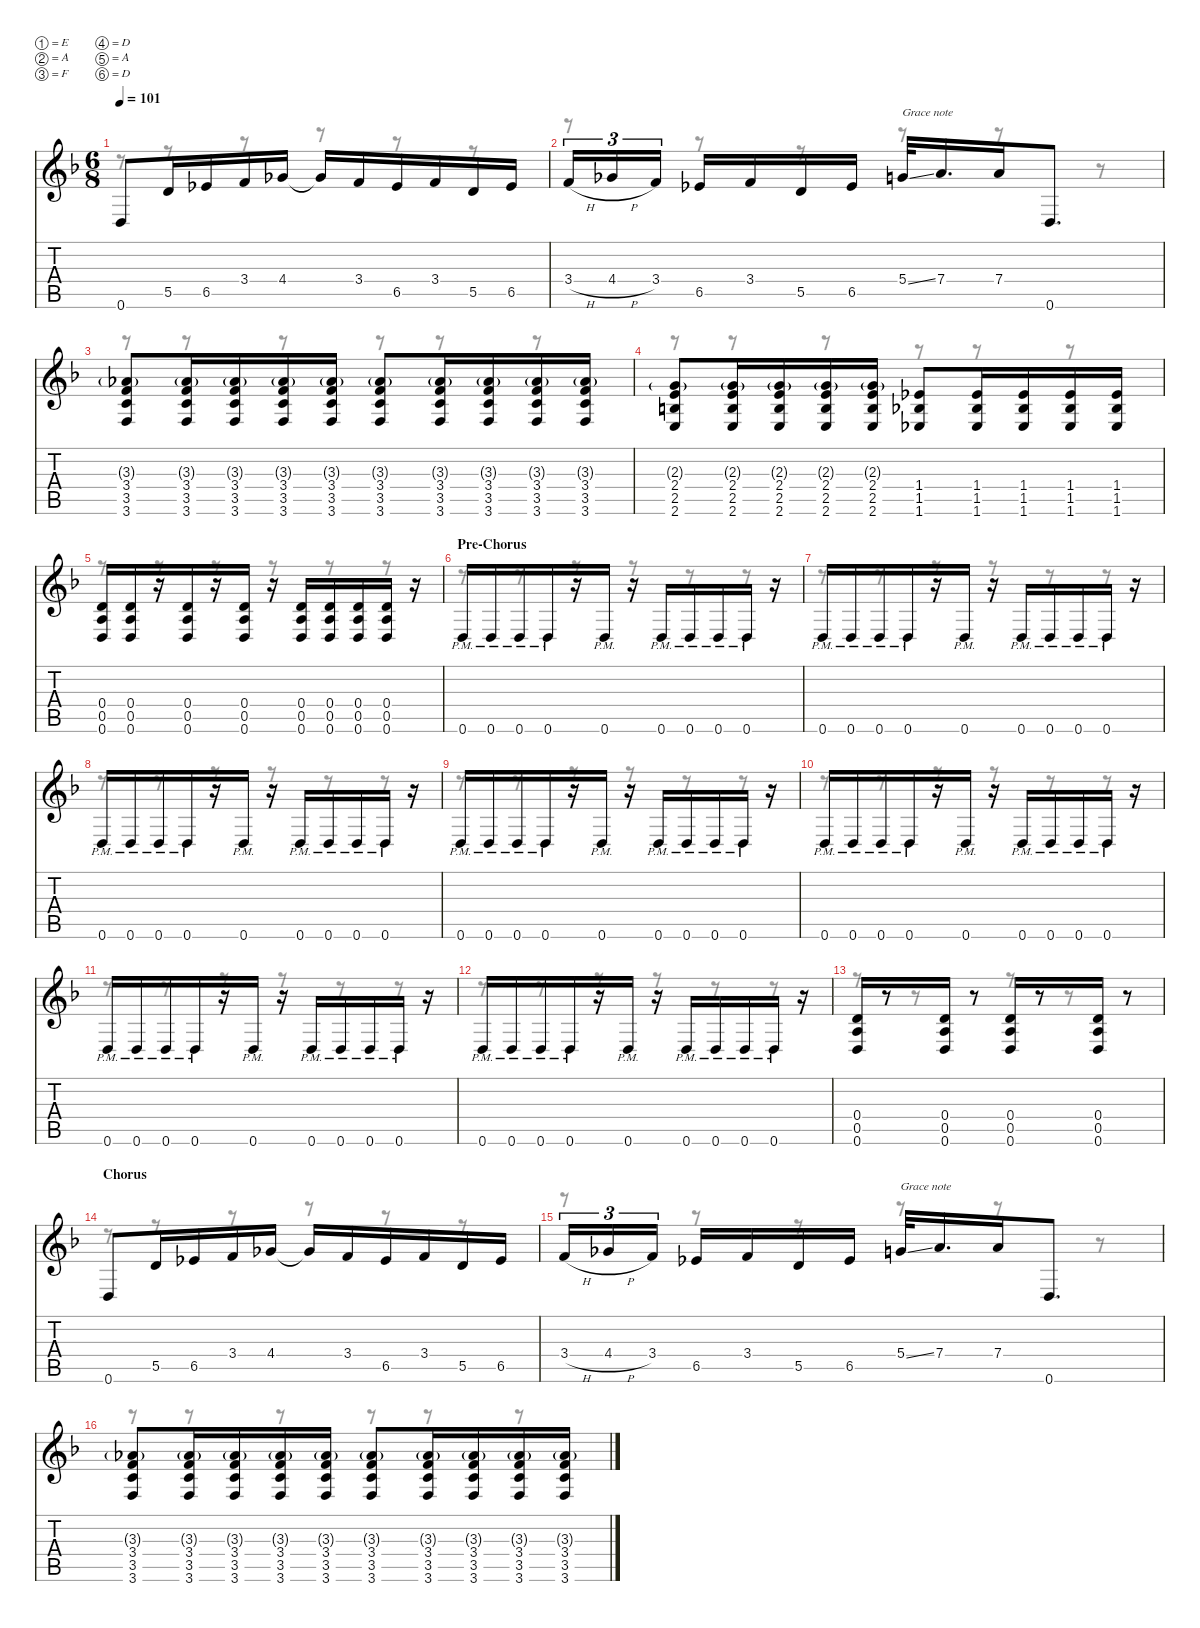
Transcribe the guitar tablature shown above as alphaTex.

\defaultSystemsLayout 4
\hideDynamics
\bracketExtendMode nobrackets
\singleTrackTrackNamePolicy hidden
\multiTrackTrackNamePolicy hidden
\otherSystemsTrackNameOrientation horizontal
\track ("P. Lindgren" "dist.guit.") {instrument distortionguitar}
\staff {score tabs}
\tuning (E4 A3 F3 D3 A2 D2)
\voice
\ts (6 8)
\tempo 101
\clef g2
\ks dminor
0.6{acc forcenatural}.8{dy f beam Up} 5.5{acc forcenatural}.16{beam Up} 6.5{acc b}.16{beam Up} 3.4{acc forcenatural}.16{beam Up} 4.4{acc b}.16{beam Up} 4.4{t acc b}.16{beam Up} 3.4{acc forcenatural}.16{beam Up} 6.5{acc b}.16{beam Up} 3.4{acc forcenatural}.16{beam Up} 5.5{acc forcenatural}.16{beam Up} 6.5{acc b}.16{beam Up} |
3.4{h acc forcenatural}.16{tu (3 2) beam Up} 4.4{h acc b}.16{tu (3 2) dy ff beam Up} 3.4{acc forcenatural}.16{tu (3 2) beam Up} 6.5{acc b}.16{dy f beam Up} 3.4{acc forcenatural}.16{beam Up} 5.5{acc forcenatural}.16{beam Up} 6.5{acc b}.16{beam Up} 5.4{ss acc forcenatural}.32{txt "Grace note" beam Up} 7.4{acc forcenatural}.16{d beam Up} 7.4{acc forcenatural}.16{beam Up} 0.6{acc forcenatural}.8{d beam Up} |
(3.3{g acc b} 3.4{acc forcenatural} 3.5{acc forcenatural} 3.6{acc forcenatural}).8{beam Up} (3.3{g acc b} 3.4{acc forcenatural} 3.5{acc forcenatural} 3.6{acc forcenatural}).16{beam Up} (3.3{g acc b} 3.4{acc forcenatural} 3.5{acc forcenatural} 3.6{acc forcenatural}).16{beam Up} (3.3{g acc b} 3.4{acc forcenatural} 3.5{acc forcenatural} 3.6{acc forcenatural}).16{beam Up} (3.3{g acc b} 3.4{acc forcenatural} 3.5{acc forcenatural} 3.6{acc forcenatural}).16{beam Up} (3.3{g acc b} 3.4{acc forcenatural} 3.5{acc forcenatural} 3.6{acc forcenatural}).8{beam Up} (3.3{g acc b} 3.4{acc forcenatural} 3.5{acc forcenatural} 3.6{acc forcenatural}).16{beam Up} (3.3{g acc b} 3.4{acc forcenatural} 3.5{acc forcenatural} 3.6{acc forcenatural}).16{beam Up} (3.3{g acc b} 3.4{acc forcenatural} 3.5{acc forcenatural} 3.6{acc forcenatural}).16{beam Up} (3.3{g acc b} 3.4{acc forcenatural} 3.5{acc forcenatural} 3.6{acc forcenatural}).16{beam Up} |
(2.3{g acc forcenatural} 2.4{acc forcenatural} 2.5{acc forcenatural} 2.6{acc forcenatural}).8{beam Up} (2.3{g acc forcenatural} 2.4{acc forcenatural} 2.5{acc forcenatural} 2.6{acc forcenatural}).16{beam Up} (2.3{g acc forcenatural} 2.4{acc forcenatural} 2.5{acc forcenatural} 2.6{acc forcenatural}).16{beam Up} (2.3{g acc forcenatural} 2.4{acc forcenatural} 2.5{acc forcenatural} 2.6{acc forcenatural}).16{beam Up} (2.3{g acc forcenatural} 2.4{acc forcenatural} 2.5{acc forcenatural} 2.6{acc forcenatural}).16{beam Up} (1.4{acc b} 1.5{acc b} 1.6{acc b}).8{beam Up} (1.4{acc b} 1.5{acc b} 1.6{acc b}).16{beam Up} (1.4{acc b} 1.5{acc b} 1.6{acc b}).16{beam Up} (1.4{acc b} 1.5{acc b} 1.6{acc b}).16{beam Up} (1.4{acc b} 1.5{acc b} 1.6{acc b}).16{beam Up} |
(0.4{acc forcenatural} 0.5{acc forcenatural} 0.6{acc forcenatural}).16{beam Up} (0.4{acc forcenatural} 0.5{acc forcenatural} 0.6{acc forcenatural}).16{beam Up} r.16{beam Up} (0.4{acc forcenatural} 0.5{acc forcenatural} 0.6{acc forcenatural}).16{beam Up} r.16{beam Up} (0.4{acc forcenatural} 0.5{acc forcenatural} 0.6{acc forcenatural}).16{beam Up} r.16{beam Up} (0.4{acc forcenatural} 0.5{acc forcenatural} 0.6{acc forcenatural}).16{beam Up} (0.4{acc forcenatural} 0.5{acc forcenatural} 0.6{acc forcenatural}).16{beam Up} (0.4{acc forcenatural} 0.5{acc forcenatural} 0.6{acc forcenatural}).16{beam Up} (0.4{acc forcenatural} 0.5{acc forcenatural} 0.6{acc forcenatural}).16{beam Up} r.16{beam Up} |
\section ("" "Pre-Chorus")
0.6{pm acc forcenatural}.16{dy ff beam Up} 0.6{pm acc forcenatural}.16{beam Up} 0.6{pm acc forcenatural}.16{beam Up} 0.6{pm acc forcenatural}.16{beam Up} r.16{beam Up} 0.6{pm acc forcenatural}.16{beam Up} r.16{beam Up} 0.6{pm acc forcenatural}.16{beam Up} 0.6{pm acc forcenatural}.16{beam Up} 0.6{pm acc forcenatural}.16{beam Up} 0.6{pm acc forcenatural}.16{beam Up} r.16{beam Up} |
0.6{pm acc forcenatural}.16{beam Up} 0.6{pm acc forcenatural}.16{beam Up} 0.6{pm acc forcenatural}.16{beam Up} 0.6{pm acc forcenatural}.16{beam Up} r.16{beam Up} 0.6{pm acc forcenatural}.16{beam Up} r.16{beam Up} 0.6{pm acc forcenatural}.16{beam Up} 0.6{pm acc forcenatural}.16{beam Up} 0.6{pm acc forcenatural}.16{beam Up} 0.6{pm acc forcenatural}.16{beam Up} r.16{beam Up} |
0.6{pm acc forcenatural}.16{beam Up} 0.6{pm acc forcenatural}.16{beam Up} 0.6{pm acc forcenatural}.16{beam Up} 0.6{pm acc forcenatural}.16{beam Up} r.16{beam Up} 0.6{pm acc forcenatural}.16{beam Up} r.16{beam Up} 0.6{pm acc forcenatural}.16{beam Up} 0.6{pm acc forcenatural}.16{beam Up} 0.6{pm acc forcenatural}.16{beam Up} 0.6{pm acc forcenatural}.16{beam Up} r.16{beam Up} |
0.6{pm acc forcenatural}.16{beam Up} 0.6{pm acc forcenatural}.16{beam Up} 0.6{pm acc forcenatural}.16{beam Up} 0.6{pm acc forcenatural}.16{beam Up} r.16{beam Up} 0.6{pm acc forcenatural}.16{beam Up} r.16{beam Up} 0.6{pm acc forcenatural}.16{beam Up} 0.6{pm acc forcenatural}.16{beam Up} 0.6{pm acc forcenatural}.16{beam Up} 0.6{pm acc forcenatural}.16{beam Up} r.16{beam Up} |
0.6{pm acc forcenatural}.16{beam Up} 0.6{pm acc forcenatural}.16{beam Up} 0.6{pm acc forcenatural}.16{beam Up} 0.6{pm acc forcenatural}.16{beam Up} r.16{beam Up} 0.6{pm acc forcenatural}.16{beam Up} r.16{beam Up} 0.6{pm acc forcenatural}.16{beam Up} 0.6{pm acc forcenatural}.16{beam Up} 0.6{pm acc forcenatural}.16{beam Up} 0.6{pm acc forcenatural}.16{beam Up} r.16{beam Up} |
0.6{pm acc forcenatural}.16{beam Up} 0.6{pm acc forcenatural}.16{beam Up} 0.6{pm acc forcenatural}.16{beam Up} 0.6{pm acc forcenatural}.16{beam Up} r.16{beam Up} 0.6{pm acc forcenatural}.16{beam Up} r.16{beam Up} 0.6{pm acc forcenatural}.16{beam Up} 0.6{pm acc forcenatural}.16{beam Up} 0.6{pm acc forcenatural}.16{beam Up} 0.6{pm acc forcenatural}.16{beam Up} r.16{beam Up} |
0.6{pm acc forcenatural}.16{beam Up} 0.6{pm acc forcenatural}.16{beam Up} 0.6{pm acc forcenatural}.16{beam Up} 0.6{pm acc forcenatural}.16{beam Up} r.16{beam Up} 0.6{pm acc forcenatural}.16{beam Up} r.16{beam Up} 0.6{pm acc forcenatural}.16{beam Up} 0.6{pm acc forcenatural}.16{beam Up} 0.6{pm acc forcenatural}.16{beam Up} 0.6{pm acc forcenatural}.16{beam Up} r.16{beam Up} |
(0.4{acc forcenatural} 0.5{acc forcenatural} 0.6{acc forcenatural}).16{dy f beam Up} r.8{beam Up} (0.4{acc forcenatural} 0.5{acc forcenatural} 0.6{acc forcenatural}).16{beam Up} r.8{beam Up} (0.4{acc forcenatural} 0.5{acc forcenatural} 0.6{acc forcenatural}).16{beam Up} r.8{beam Up} (0.4{acc forcenatural} 0.5{acc forcenatural} 0.6{acc forcenatural}).16{beam Up} r.8{beam Up} |
\section ("" "Chorus")
0.6{acc forcenatural}.8{beam Up} 5.5{acc forcenatural}.16{beam Up} 6.5{acc b}.16{beam Up} 3.4{acc forcenatural}.16{beam Up} 4.4{acc b}.16{beam Up} 4.4{t acc b}.16{beam Up} 3.4{acc forcenatural}.16{beam Up} 6.5{acc b}.16{beam Up} 3.4{acc forcenatural}.16{beam Up} 5.5{acc forcenatural}.16{beam Up} 6.5{acc b}.16{beam Up} |
3.4{h acc forcenatural}.16{tu (3 2) beam Up} 4.4{h acc b}.16{tu (3 2) dy ff beam Up} 3.4{acc forcenatural}.16{tu (3 2) beam Up} 6.5{acc b}.16{dy f beam Up} 3.4{acc forcenatural}.16{beam Up} 5.5{acc forcenatural}.16{beam Up} 6.5{acc b}.16{beam Up} 5.4{ss acc forcenatural}.32{txt "Grace note" beam Up} 7.4{acc forcenatural}.16{d beam Up} 7.4{acc forcenatural}.16{beam Up} 0.6{acc forcenatural}.8{d beam Up} |
(3.3{g acc b} 3.4{acc forcenatural} 3.5{acc forcenatural} 3.6{acc forcenatural}).8{beam Up} (3.3{g acc b} 3.4{acc forcenatural} 3.5{acc forcenatural} 3.6{acc forcenatural}).16{beam Up} (3.3{g acc b} 3.4{acc forcenatural} 3.5{acc forcenatural} 3.6{acc forcenatural}).16{beam Up} (3.3{g acc b} 3.4{acc forcenatural} 3.5{acc forcenatural} 3.6{acc forcenatural}).16{beam Up} (3.3{g acc b} 3.4{acc forcenatural} 3.5{acc forcenatural} 3.6{acc forcenatural}).16{beam Up} (3.3{g acc b} 3.4{acc forcenatural} 3.5{acc forcenatural} 3.6{acc forcenatural}).8{beam Up} (3.3{g acc b} 3.4{acc forcenatural} 3.5{acc forcenatural} 3.6{acc forcenatural}).16{beam Up} (3.3{g acc b} 3.4{acc forcenatural} 3.5{acc forcenatural} 3.6{acc forcenatural}).16{beam Up} (3.3{g acc b} 3.4{acc forcenatural} 3.5{acc forcenatural} 3.6{acc forcenatural}).16{beam Up} (3.3{g acc b} 3.4{acc forcenatural} 3.5{acc forcenatural} 3.6{acc forcenatural}).16{beam Up}
\voice
\clef g2
\ottava regular
\simile none
\ks dminor
r.8{dy mf beam Down} r.8{beam Down} r.8{beam Down} r.8{beam Down} r.8{beam Down} r.8{beam Down} |
r.8{beam Down} r.8{beam Down} r.8{beam Down} r.8{beam Down} r.8{beam Down} r.8{beam Down} |
r.8{beam Down} r.8{beam Down} r.8{beam Down} r.8{beam Down} r.8{beam Down} r.8{beam Down} |
r.8{beam Down} r.8{beam Down} r.8{beam Down} r.8{beam Down} r.8{beam Down} r.8{beam Down} |
r.8{beam Down} r.8{beam Down} r.8{beam Down} r.8{beam Down} r.8{beam Down} r.8{beam Down} |
r.8{beam Down} r.8{beam Down} r.8{beam Down} r.8{beam Down} r.8{beam Down} r.8{beam Down} |
r.8{beam Down} r.8{beam Down} r.8{beam Down} r.8{beam Down} r.8{beam Down} r.8{beam Down} |
r.8{beam Down} r.8{beam Down} r.8{beam Down} r.8{beam Down} r.8{beam Down} r.8{beam Down} |
r.8{beam Down} r.8{beam Down} r.8{beam Down} r.8{beam Down} r.8{beam Down} r.8{beam Down} |
r.8{beam Down} r.8{beam Down} r.8{beam Down} r.8{beam Down} r.8{beam Down} r.8{beam Down} |
r.8{beam Down} r.8{beam Down} r.8{beam Down} r.8{beam Down} r.8{beam Down} r.8{beam Down} |
r.8{beam Down} r.8{beam Down} r.8{beam Down} r.8{beam Down} r.8{beam Down} r.8{beam Down} |
r.8{beam Down} r.8{beam Down} r.8{beam Down} r.8{beam Down} r.8{beam Down} r.8{beam Down} |
r.8{beam Down} r.8{beam Down} r.8{beam Down} r.8{beam Down} r.8{beam Down} r.8{beam Down} |
r.8{beam Down} r.8{beam Down} r.8{beam Down} r.8{beam Down} r.8{beam Down} r.8{beam Down} |
r.8{beam Down} r.8{beam Down} r.8{beam Down} r.8{beam Down} r.8{beam Down} r.8{beam Down}
